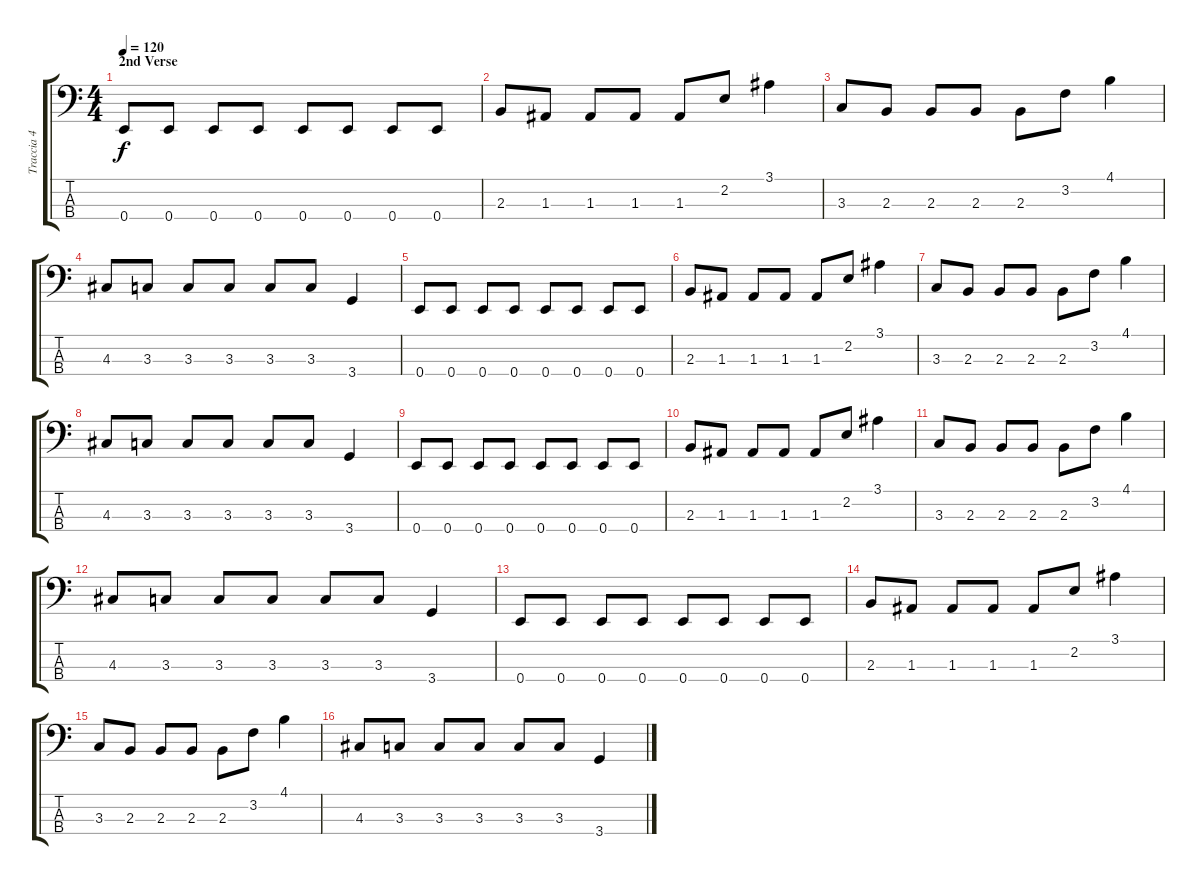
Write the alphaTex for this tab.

\track ("Traccia 4" "Traccia 4") {instrument electricbassfinger}
\staff {score tabs}
\tuning (G2 D2 A1 E1) {hide}
\ts (4 4)
\section ("" "2nd Verse")
\tempo 120
\clef f4
\ks c
0.4.8{dy f} 0.4.8 0.4.8 0.4.8 0.4.8 0.4.8 0.4.8 0.4.8 |
2.3.8 1.3.8 1.3.8 1.3.8 1.3.8 2.2.8 3.1.4 |
3.3.8 2.3.8 2.3.8 2.3.8 2.3.8 3.2.8 4.1.4 |
4.3.8 3.3.8 3.3.8 3.3.8 3.3.8 3.3.8 3.4.4 |
0.4.8 0.4.8 0.4.8 0.4.8 0.4.8 0.4.8 0.4.8 0.4.8 |
2.3.8 1.3.8 1.3.8 1.3.8 1.3.8 2.2.8 3.1.4 |
3.3.8 2.3.8 2.3.8 2.3.8 2.3.8 3.2.8 4.1.4 |
4.3.8 3.3.8 3.3.8 3.3.8 3.3.8 3.3.8 3.4.4 |
0.4.8 0.4.8 0.4.8 0.4.8 0.4.8 0.4.8 0.4.8 0.4.8 |
2.3.8 1.3.8 1.3.8 1.3.8 1.3.8 2.2.8 3.1.4 |
3.3.8 2.3.8 2.3.8 2.3.8 2.3.8 3.2.8 4.1.4 |
4.3.8 3.3.8 3.3.8 3.3.8 3.3.8 3.3.8 3.4.4 |
0.4.8 0.4.8 0.4.8 0.4.8 0.4.8 0.4.8 0.4.8 0.4.8 |
2.3.8 1.3.8 1.3.8 1.3.8 1.3.8 2.2.8 3.1.4 |
3.3.8 2.3.8 2.3.8 2.3.8 2.3.8 3.2.8 4.1.4 |
4.3.8 3.3.8 3.3.8 3.3.8 3.3.8 3.3.8 3.4.4
